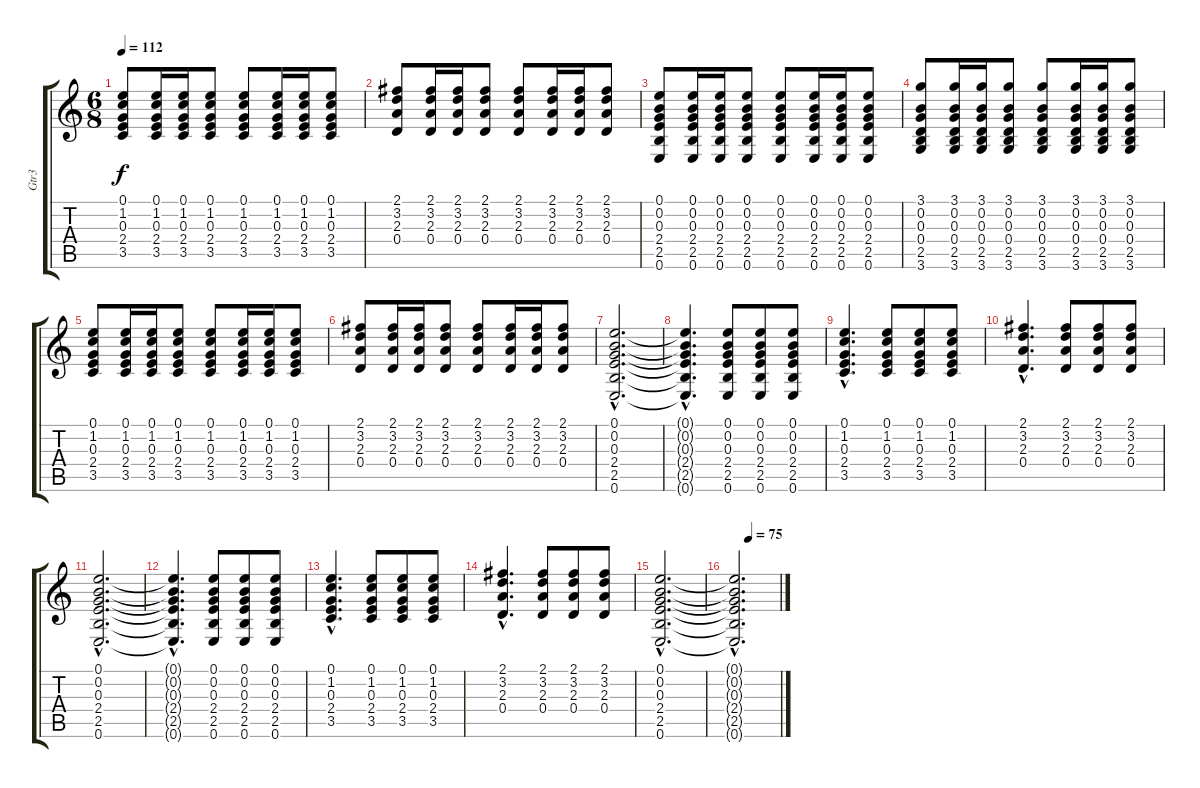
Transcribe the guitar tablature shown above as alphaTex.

\track ("Gtr3" "Gtr3") {instrument acousticguitarsteel}
\staff {score tabs}
\tuning (E4 B3 G3 D3 A2 E2) {hide}
\ts (6 8)
\tempo 112
\clef g2
\ks c
(0.1 1.2 0.3 2.4 3.5).8{dy f} (0.1 1.2 0.3 2.4 3.5).16 (0.1 1.2 0.3 2.4 3.5).16 (0.1 1.2 0.3 2.4 3.5).8 (0.1 1.2 0.3 2.4 3.5).8 (0.1 1.2 0.3 2.4 3.5).16 (0.1 1.2 0.3 2.4 3.5).16 (0.1 1.2 0.3 2.4 3.5).8 |
(2.1 3.2 2.3 0.4).8 (2.1 3.2 2.3 0.4).16 (2.1 3.2 2.3 0.4).16 (2.1 3.2 2.3 0.4).8 (2.1 3.2 2.3 0.4).8 (2.1 3.2 2.3 0.4).16 (2.1 3.2 2.3 0.4).16 (2.1 3.2 2.3 0.4).8 |
(0.1 0.2 0.3 2.4 2.5 0.6).8 (0.1 0.2 0.3 2.4 2.5 0.6).16 (0.1 0.2 0.3 2.4 2.5 0.6).16 (0.1 0.2 0.3 2.4 2.5 0.6).8 (0.1 0.2 0.3 2.4 2.5 0.6).8 (0.1 0.2 0.3 2.4 2.5 0.6).16 (0.1 0.2 0.3 2.4 2.5 0.6).16 (0.1 0.2 0.3 2.4 2.5 0.6).8 |
(3.1 0.2 0.3 0.4 2.5 3.6).8 (3.1 0.2 0.3 0.4 2.5 3.6).16 (3.1 0.2 0.3 0.4 2.5 3.6).16 (3.1 0.2 0.3 0.4 2.5 3.6).8 (3.1 0.2 0.3 0.4 2.5 3.6).8 (3.1 0.2 0.3 0.4 2.5 3.6).16 (3.1 0.2 0.3 0.4 2.5 3.6).16 (3.1 0.2 0.3 0.4 2.5 3.6).8 |
(0.1 1.2 0.3 2.4 3.5).8 (0.1 1.2 0.3 2.4 3.5).16 (0.1 1.2 0.3 2.4 3.5).16 (0.1 1.2 0.3 2.4 3.5).8 (0.1 1.2 0.3 2.4 3.5).8 (0.1 1.2 0.3 2.4 3.5).16 (0.1 1.2 0.3 2.4 3.5).16 (0.1 1.2 0.3 2.4 3.5).8 |
(2.1 3.2 2.3 0.4).8 (2.1 3.2 2.3 0.4).16 (2.1 3.2 2.3 0.4).16 (2.1 3.2 2.3 0.4).8 (2.1 3.2 2.3 0.4).8 (2.1 3.2 2.3 0.4).16 (2.1 3.2 2.3 0.4).16 (2.1 3.2 2.3 0.4).8 |
(0.1{hac} 0.2{hac} 0.3{hac} 2.4{hac} 2.5{hac} 0.6{hac}).2{d} |
(0.1{hac t} 0.2{hac t} 0.3{hac t} 2.4{hac t} 2.5{hac t} 0.6{hac t}).4{d} (0.1 0.2 0.3 2.4 2.5 0.6).8 (0.1 0.2 0.3 2.4 2.5 0.6).8 (0.1 0.2 0.3 2.4 2.5 0.6).8 |
(0.1{hac} 1.2{hac} 0.3{hac} 2.4{hac} 3.5{hac}).4{d} (0.1 1.2 0.3 2.4 3.5).8 (0.1 1.2 0.3 2.4 3.5).8 (0.1 1.2 0.3 2.4 3.5).8 |
(2.1{hac} 3.2{hac} 2.3{hac} 0.4{hac}).4{d} (2.1 3.2 2.3 0.4).8 (2.1 3.2 2.3 0.4).8 (2.1 3.2 2.3 0.4).8 |
(0.1{hac} 0.2{hac} 0.3{hac} 2.4{hac} 2.5{hac} 0.6{hac}).2{d} |
(0.1{hac t} 0.2{hac t} 0.3{hac t} 2.4{hac t} 2.5{hac t} 0.6{hac t}).4{d} (0.1 0.2 0.3 2.4 2.5 0.6).8 (0.1 0.2 0.3 2.4 2.5 0.6).8 (0.1 0.2 0.3 2.4 2.5 0.6).8 |
(0.1{hac} 1.2{hac} 0.3{hac} 2.4{hac} 3.5{hac}).4{d} (0.1 1.2 0.3 2.4 3.5).8 (0.1 1.2 0.3 2.4 3.5).8 (0.1 1.2 0.3 2.4 3.5).8 |
(2.1{hac} 3.2{hac} 2.3{hac} 0.4{hac}).4{d} (2.1 3.2 2.3 0.4).8 (2.1 3.2 2.3 0.4).8 (2.1 3.2 2.3 0.4).8 |
(0.1{hac} 0.2{hac} 0.3{hac} 2.4{hac} 2.5{hac} 0.6{hac}).2{d} |
\tempo (75 0.3333333333333333)
(0.1{hac t} 0.2{hac t} 0.3{hac t} 2.4{hac t} 2.5{hac t} 0.6{hac t}).2{d}
